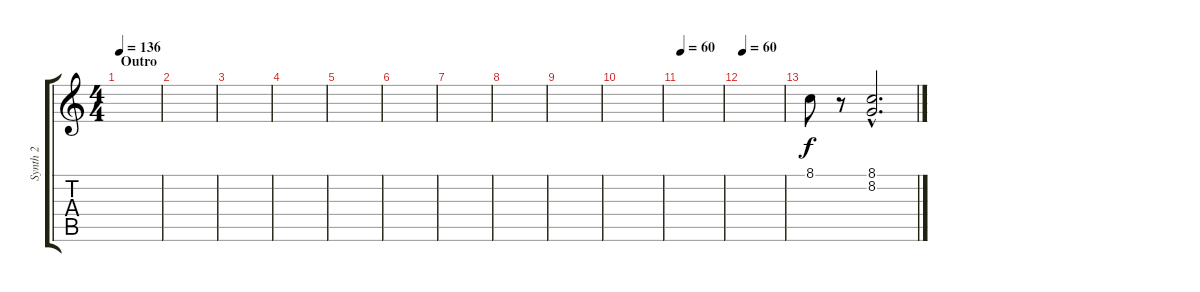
\track ("Synth 2" "Synth 2") {instrument synthbrass1}
\staff {score tabs}
\tuning (E4 B3 G3 D3 A2 E2) {hide}
\ts (4 4)
\section ("" "Outro")
\tempo 136
\clef g2
\ks c
|
|
|
|
|
|
|
|
|
|
\tempo 60
|
\tempo 60
|
8.1.8 r.8 (8.1{hac} 8.2{hac}).2{d volume 6}
